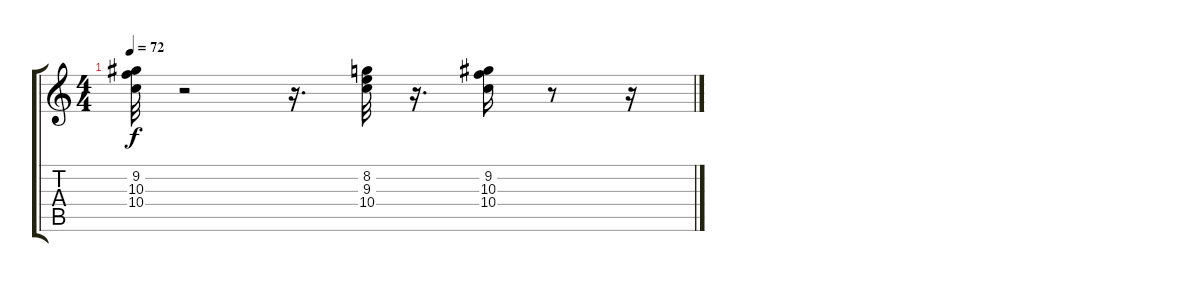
\track "" {instrument acousticguitarnylon}
\staff {score tabs}
\tuning (E4 B3 G3 D3 A2 E2) {hide}
\ts (4 4)
\tempo 72
\clef g2
\ks c
(9.2 10.3 10.4).32{dy f} r.2 r.16{d} (8.2 9.3 10.4).32 r.16{d} (9.2 10.3 10.4).16 r.8 r.16
